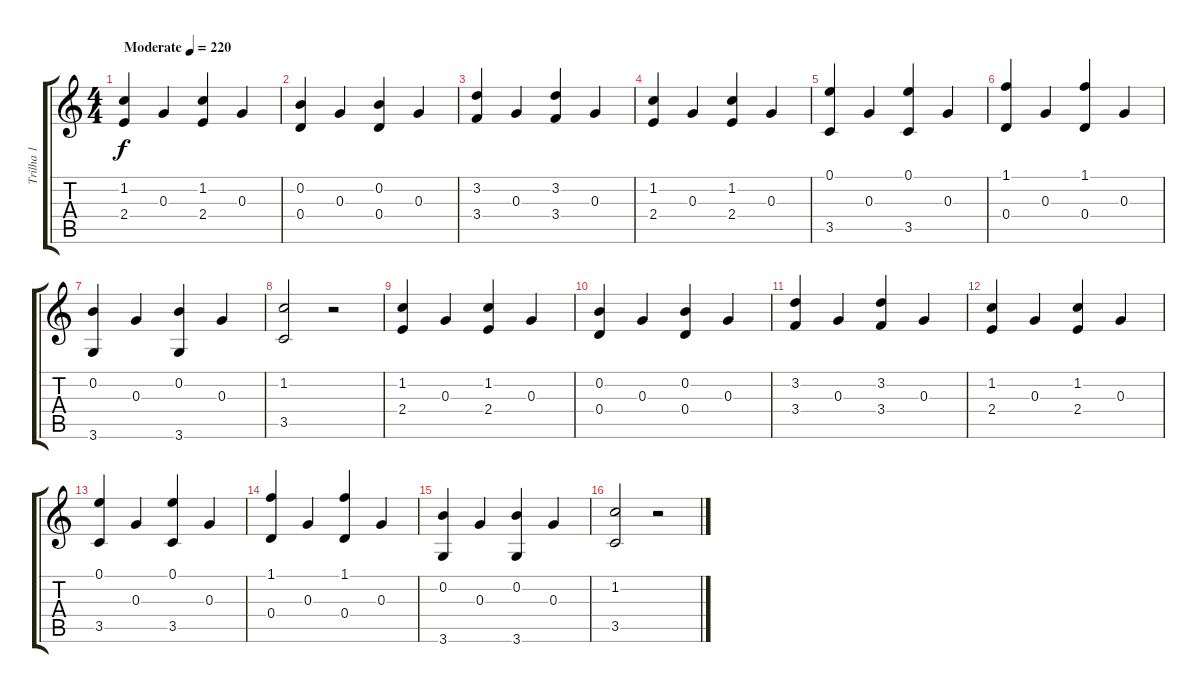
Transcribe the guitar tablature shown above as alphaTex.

\track ("Trilha 1" "Trilha 1") {instrument acousticguitarnylon}
\staff {score tabs}
\tuning (E4 B3 G3 D3 A2 E2) {hide}
\ts (4 4)
\tempo (220 "Moderate")
\clef g2
\ks c
(1.2 2.4).4{dy f instrument acousticguitarnylon} 0.3.4 (1.2 2.4).4 0.3.4 |
(0.2 0.4).4 0.3.4 (0.2 0.4).4 0.3.4 |
(3.2 3.4).4 0.3.4 (3.2 3.4).4 0.3.4 |
(1.2 2.4).4 0.3.4 (1.2 2.4).4 0.3.4 |
(0.1 3.5).4 0.3.4 (0.1 3.5).4 0.3.4 |
(1.1 0.4).4 0.3.4 (1.1 0.4).4 0.3.4 |
(0.2 3.6).4 0.3.4 (0.2 3.6).4 0.3.4 |
(1.2 3.5).2 r.2 |
(1.2 2.4).4 0.3.4 (1.2 2.4).4 0.3.4 |
(0.2 0.4).4 0.3.4 (0.2 0.4).4 0.3.4 |
(3.2 3.4).4 0.3.4 (3.2 3.4).4 0.3.4 |
(1.2 2.4).4 0.3.4 (1.2 2.4).4 0.3.4 |
(0.1 3.5).4 0.3.4 (0.1 3.5).4 0.3.4 |
(1.1 0.4).4 0.3.4 (1.1 0.4).4 0.3.4 |
(0.2 3.6).4 0.3.4 (0.2 3.6).4 0.3.4 |
(1.2 3.5).2 r.2
